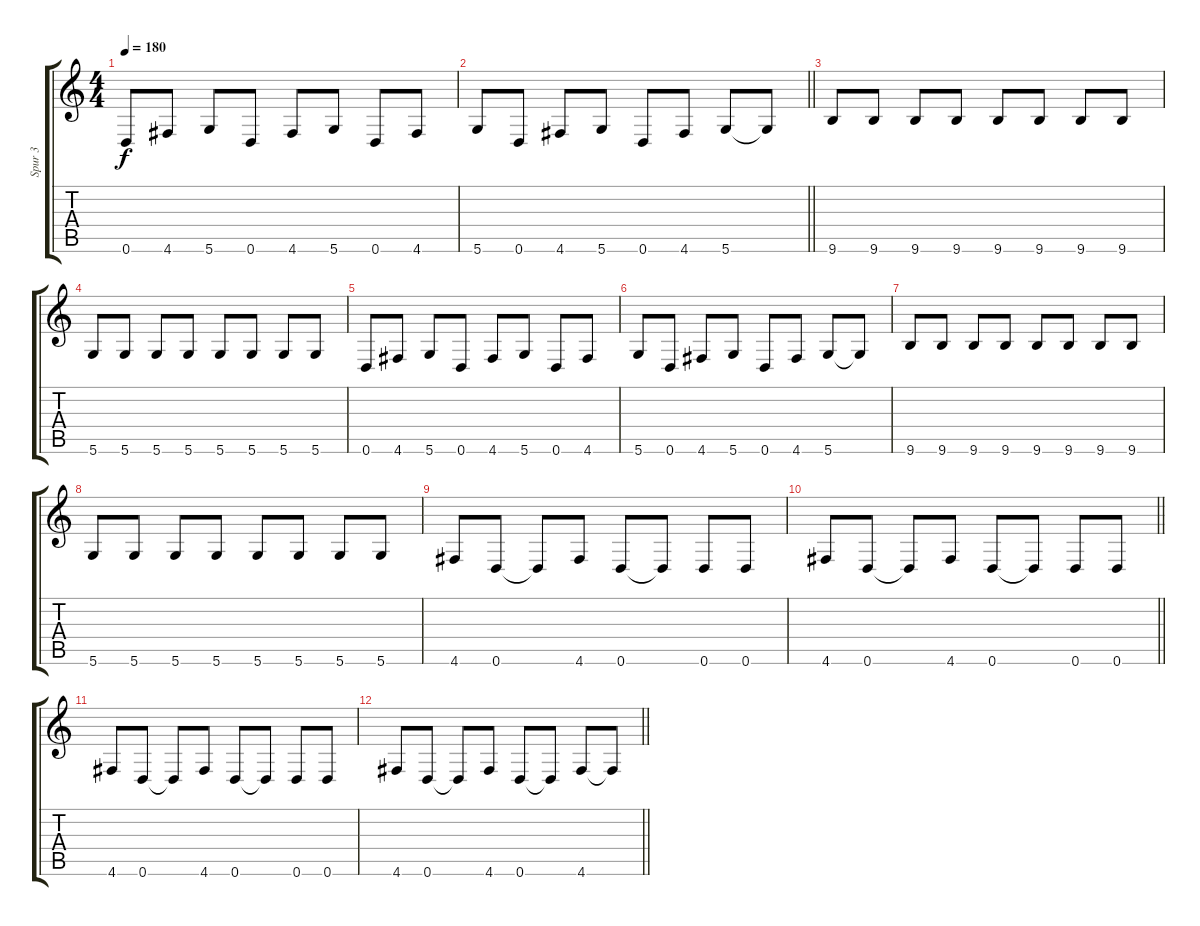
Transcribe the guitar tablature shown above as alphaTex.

\track ("Spur 3" "Spur 3") {instrument electricbasspick}
\staff {score tabs}
\tuning (E4 B3 G3 D3 A2 D2) {hide}
\ts (4 4)
\tempo 180
\clef g2
\ks c
0.6.8{dy f} 4.6.8 5.6.8 0.6.8 4.6.8 5.6.8 0.6.8 4.6.8 |
\barLineRight lightlight
5.6.8 0.6.8 4.6.8 5.6.8 0.6.8 4.6.8 5.6.8 5.6{t}.8 |
9.6.8 9.6.8 9.6.8 9.6.8 9.6.8 9.6.8 9.6.8 9.6.8 |
5.6.8 5.6.8 5.6.8 5.6.8 5.6.8 5.6.8 5.6.8 5.6.8 |
0.6.8 4.6.8 5.6.8 0.6.8 4.6.8 5.6.8 0.6.8 4.6.8 |
5.6.8 0.6.8 4.6.8 5.6.8 0.6.8 4.6.8 5.6.8 5.6{t}.8 |
9.6.8 9.6.8 9.6.8 9.6.8 9.6.8 9.6.8 9.6.8 9.6.8 |
5.6.8 5.6.8 5.6.8 5.6.8 5.6.8 5.6.8 5.6.8 5.6.8 |
4.6.8 0.6.8 0.6{t}.8 4.6.8 0.6.8 0.6{t}.8 0.6.8 0.6.8 |
\barLineRight lightlight
4.6.8 0.6.8 0.6{t}.8 4.6.8 0.6.8 0.6{t}.8 0.6.8 0.6.8 |
4.6.8 0.6.8 0.6{t}.8 4.6.8 0.6.8 0.6{t}.8 0.6.8 0.6.8 |
\barLineRight lightlight
4.6.8 0.6.8 0.6{t}.8 4.6.8 0.6.8 0.6{t}.8 4.6.8 4.6{t}.8
